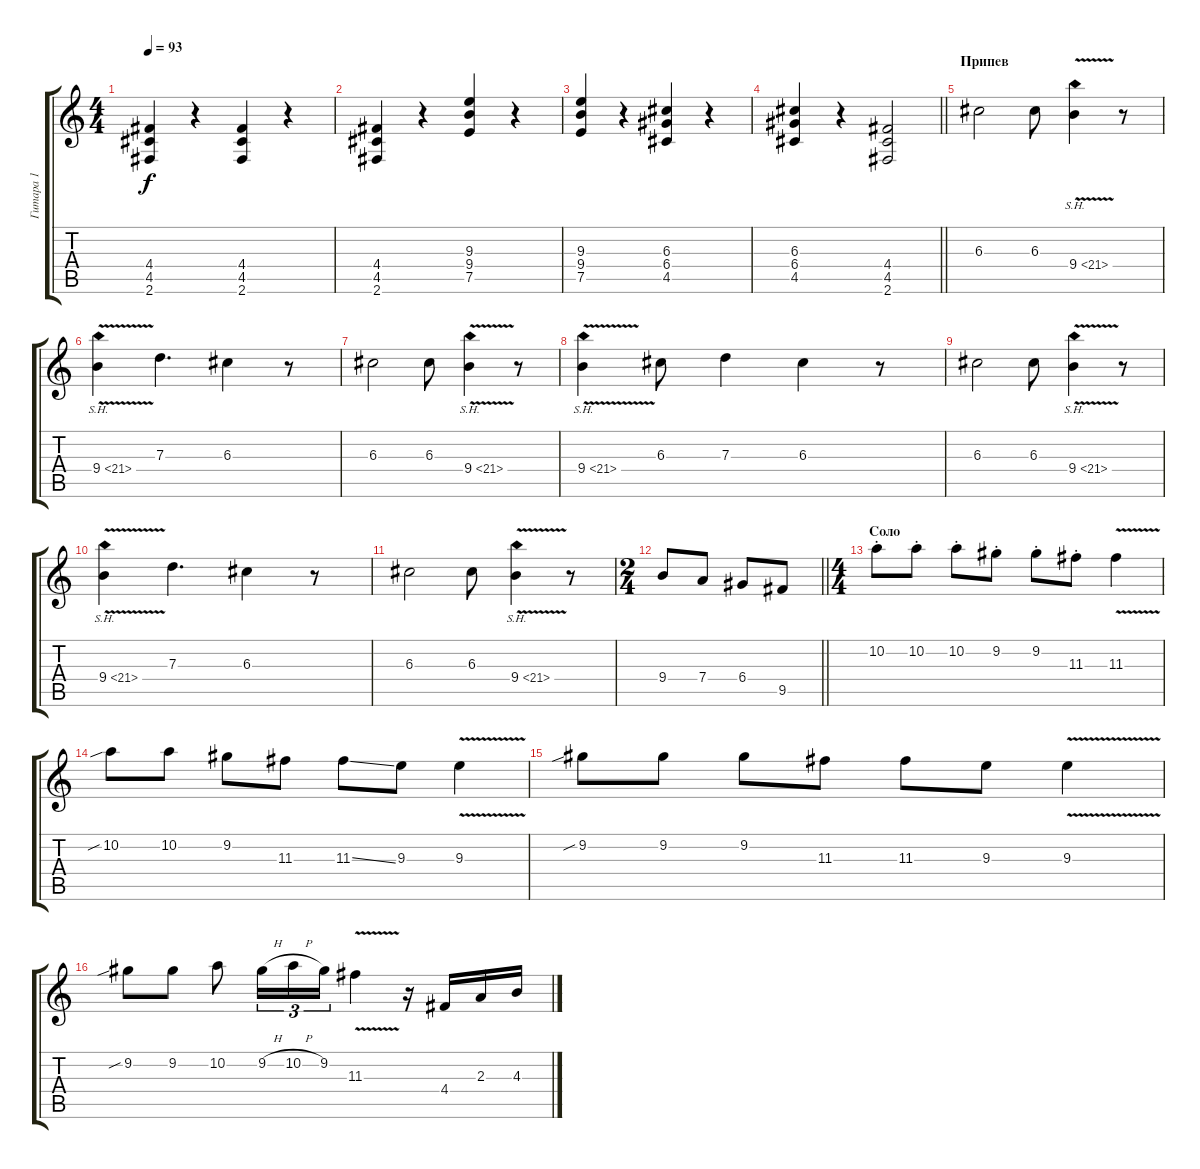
\track ("Гитара 1" "Гитара 1") {instrument overdrivenguitar}
\staff {score tabs}
\tuning (E4 B3 G3 D3 A2 E2) {hide}
\ts (4 4)
\tempo 93
\clef g2
\ks c
(4.4 4.5 2.6).4{dy f} r.4 (4.4 4.5 2.6).4 r.4 |
(4.4 4.5 2.6).4 r.4 (9.3 9.4 7.5).4 r.4 |
(9.3 9.4 7.5).4 r.4 (6.3 6.4 4.5).4 r.4 |
\barLineRight lightlight
(6.3 6.4 4.5).4 r.4 (4.4 4.5 2.6).2 |
\section ("" "Припев")
6.3.2 6.3.8 9.4{sh 12 v}.4 r.8 |
9.4{sh 12 v}.4 7.3.4{d} 6.3.4 r.8 |
6.3.2 6.3.8 9.4{sh 12 v}.4 r.8 |
9.4{sh 12 v}.4 6.3.8 7.3.4 6.3.4 r.8 |
6.3.2 6.3.8 9.4{sh 12 v}.4 r.8 |
9.4{sh 12 v}.4 7.3.4{d} 6.3.4 r.8 |
6.3.2 6.3.8 9.4{sh 12 v}.4 r.8 |
\ts (2 4)
\barLineRight lightlight
9.4.8 7.4.8 6.4.8 9.5.8 |
\ts (4 4)
\section ("" "Соло")
10.2{st}.8 10.2{st}.8 10.2{st}.8 9.2{st}.8 9.2{st}.8 11.3{st}.8 11.3{v}.4 |
10.2{sib}.8 10.2.8 9.2.8 11.3.8 11.3{ss}.8 9.3.8 9.3{v}.4 |
9.2{sib}.8 9.2.8 9.2.8 11.3.8 11.3.8 9.3.8 9.3{v}.4 |
9.2{sib}.8 9.2.8 10.2.8 9.2{h}.16{tu (3 2)} 10.2{h}.16{tu (3 2)} 9.2.16{tu (3 2)} 11.3{v}.4 r.16 4.4.16 2.3.16 4.3.16
